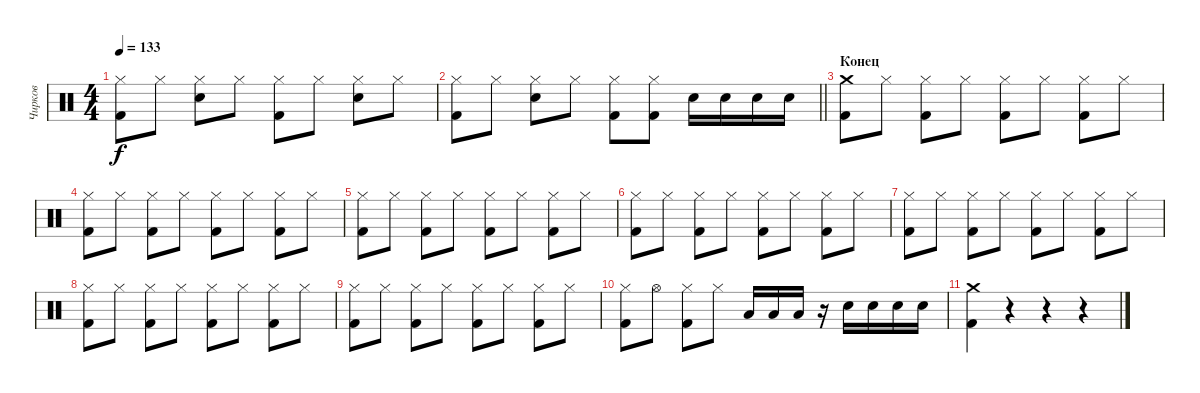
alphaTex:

\track ("Чирков" "Чирков") {instrument percussion}
\staff {score}
\articulation defaults
\ts (4 4)
\tempo 133
\clef neutral
\ks c
("Hi-Hat (closed)" "Kick (hit) 2").8{dy f} "Hi-Hat (closed)".8 ("Hi-Hat (closed)" "Snare (hit) 2").8 "Hi-Hat (closed)".8 ("Hi-Hat (closed)" "Kick (hit) 2").8 "Hi-Hat (closed)".8 ("Hi-Hat (closed)" "Snare (hit) 2").8 "Hi-Hat (closed)".8 |
\barLineRight lightlight
("Hi-Hat (closed)" "Kick (hit) 2").8 "Hi-Hat (closed)".8 ("Hi-Hat (closed)" "Snare (hit) 2").8 "Hi-Hat (closed)".8 ("Hi-Hat (closed)" "Kick (hit) 2").8 ("Hi-Hat (closed)" "Kick (hit) 2").8 "Snare (hit) 2".16 "Snare (hit) 2".16 "Snare (hit) 2".16 "Snare (hit) 2".16 |
\section ("" "Конец")
("Crash medium (hit)" "Kick (hit) 2").8 "Hi-Hat (closed)".8 ("Hi-Hat (closed)" "Kick (hit) 2").8 "Hi-Hat (closed)".8 ("Hi-Hat (closed)" "Kick (hit) 2").8 "Hi-Hat (closed)".8 ("Hi-Hat (closed)" "Kick (hit) 2").8 "Hi-Hat (closed)".8 |
("Hi-Hat (closed)" "Kick (hit) 2").8 "Hi-Hat (closed)".8 ("Hi-Hat (closed)" "Kick (hit) 2").8 "Hi-Hat (closed)".8 ("Hi-Hat (closed)" "Kick (hit) 2").8 "Hi-Hat (closed)".8 ("Hi-Hat (closed)" "Kick (hit) 2").8 "Hi-Hat (closed)".8 |
("Hi-Hat (closed)" "Kick (hit) 2").8 "Hi-Hat (closed)".8 ("Hi-Hat (closed)" "Kick (hit) 2").8 "Hi-Hat (closed)".8 ("Hi-Hat (closed)" "Kick (hit) 2").8 "Hi-Hat (closed)".8 ("Hi-Hat (closed)" "Kick (hit) 2").8 "Hi-Hat (closed)".8 |
("Hi-Hat (closed)" "Kick (hit) 2").8 "Hi-Hat (closed)".8 ("Hi-Hat (closed)" "Kick (hit) 2").8 "Hi-Hat (closed)".8 ("Hi-Hat (closed)" "Kick (hit) 2").8 "Hi-Hat (closed)".8 ("Hi-Hat (closed)" "Kick (hit) 2").8 "Hi-Hat (closed)".8 |
("Hi-Hat (closed)" "Kick (hit) 2").8 "Hi-Hat (closed)".8 ("Hi-Hat (closed)" "Kick (hit) 2").8 "Hi-Hat (closed)".8 ("Hi-Hat (closed)" "Kick (hit) 2").8 "Hi-Hat (closed)".8 ("Hi-Hat (closed)" "Kick (hit) 2").8 "Hi-Hat (closed)".8 |
("Hi-Hat (closed)" "Kick (hit) 2").8 "Hi-Hat (closed)".8 ("Hi-Hat (closed)" "Kick (hit) 2").8 "Hi-Hat (closed)".8 ("Hi-Hat (closed)" "Kick (hit) 2").8 "Hi-Hat (closed)".8 ("Hi-Hat (closed)" "Kick (hit) 2").8 "Hi-Hat (closed)".8 |
("Hi-Hat (closed)" "Kick (hit) 2").8 "Hi-Hat (closed)".8 ("Hi-Hat (closed)" "Kick (hit) 2").8 "Hi-Hat (closed)".8 ("Hi-Hat (closed)" "Kick (hit) 2").8 "Hi-Hat (closed)".8 ("Hi-Hat (closed)" "Kick (hit) 2").8 "Hi-Hat (closed)".8 |
("Hi-Hat (closed)" "Kick (hit) 2").8 "Hi-Hat (open)".8 ("Hi-Hat (closed)" "Kick (hit) 2").8 "Hi-Hat (closed)".8 "Low Tom (hit)".16 "Low Tom (hit)".16 "Low Tom (hit)".16 r.16 "Snare (hit) 2".16 "Snare (hit) 2".16 "Snare (hit) 2".16 "Snare (hit) 2".16 |
("Crash medium (hit)" "Kick (hit) 2").4 r.4 r.4 r.4
